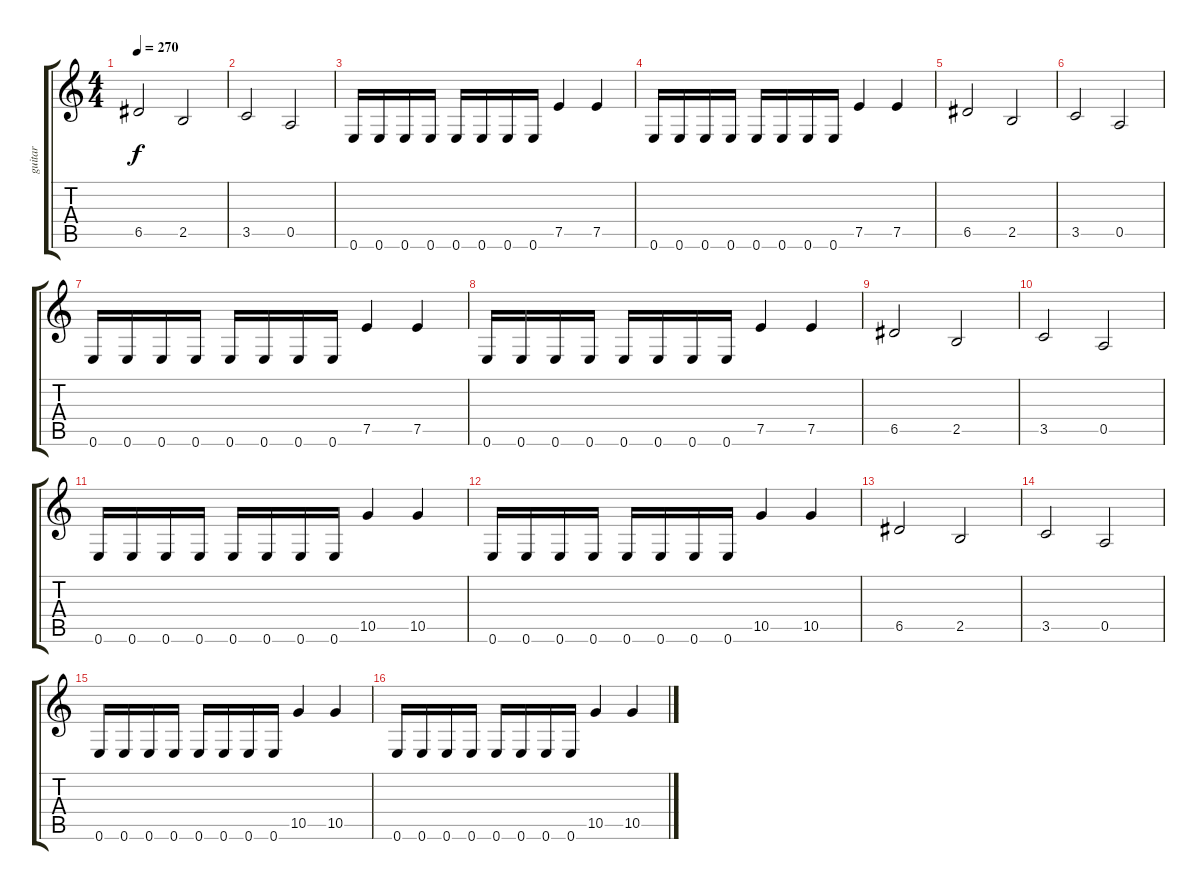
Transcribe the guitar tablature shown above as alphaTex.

\track ("guitar" "guitar") {instrument distortionguitar}
\staff {score tabs}
\tuning (E4 B3 G3 D3 A2 E2) {hide}
\ts (4 4)
\tempo 270
\clef g2
\ks c
6.5.2{dy f} 2.5.2 |
3.5.2 0.5.2 |
0.6.16 0.6.16 0.6.16 0.6.16 0.6.16 0.6.16 0.6.16 0.6.16 7.5.4 7.5.4 |
0.6.16 0.6.16 0.6.16 0.6.16 0.6.16 0.6.16 0.6.16 0.6.16 7.5.4 7.5.4 |
6.5.2 2.5.2 |
3.5.2 0.5.2 |
0.6.16 0.6.16 0.6.16 0.6.16 0.6.16 0.6.16 0.6.16 0.6.16 7.5.4 7.5.4 |
0.6.16 0.6.16 0.6.16 0.6.16 0.6.16 0.6.16 0.6.16 0.6.16 7.5.4 7.5.4 |
6.5.2 2.5.2 |
3.5.2 0.5.2 |
0.6.16 0.6.16 0.6.16 0.6.16 0.6.16 0.6.16 0.6.16 0.6.16 10.5.4 10.5.4 |
0.6.16 0.6.16 0.6.16 0.6.16 0.6.16 0.6.16 0.6.16 0.6.16 10.5.4 10.5.4 |
6.5.2 2.5.2 |
3.5.2 0.5.2 |
0.6.16 0.6.16 0.6.16 0.6.16 0.6.16 0.6.16 0.6.16 0.6.16 10.5.4 10.5.4 |
0.6.16 0.6.16 0.6.16 0.6.16 0.6.16 0.6.16 0.6.16 0.6.16 10.5.4 10.5.4
